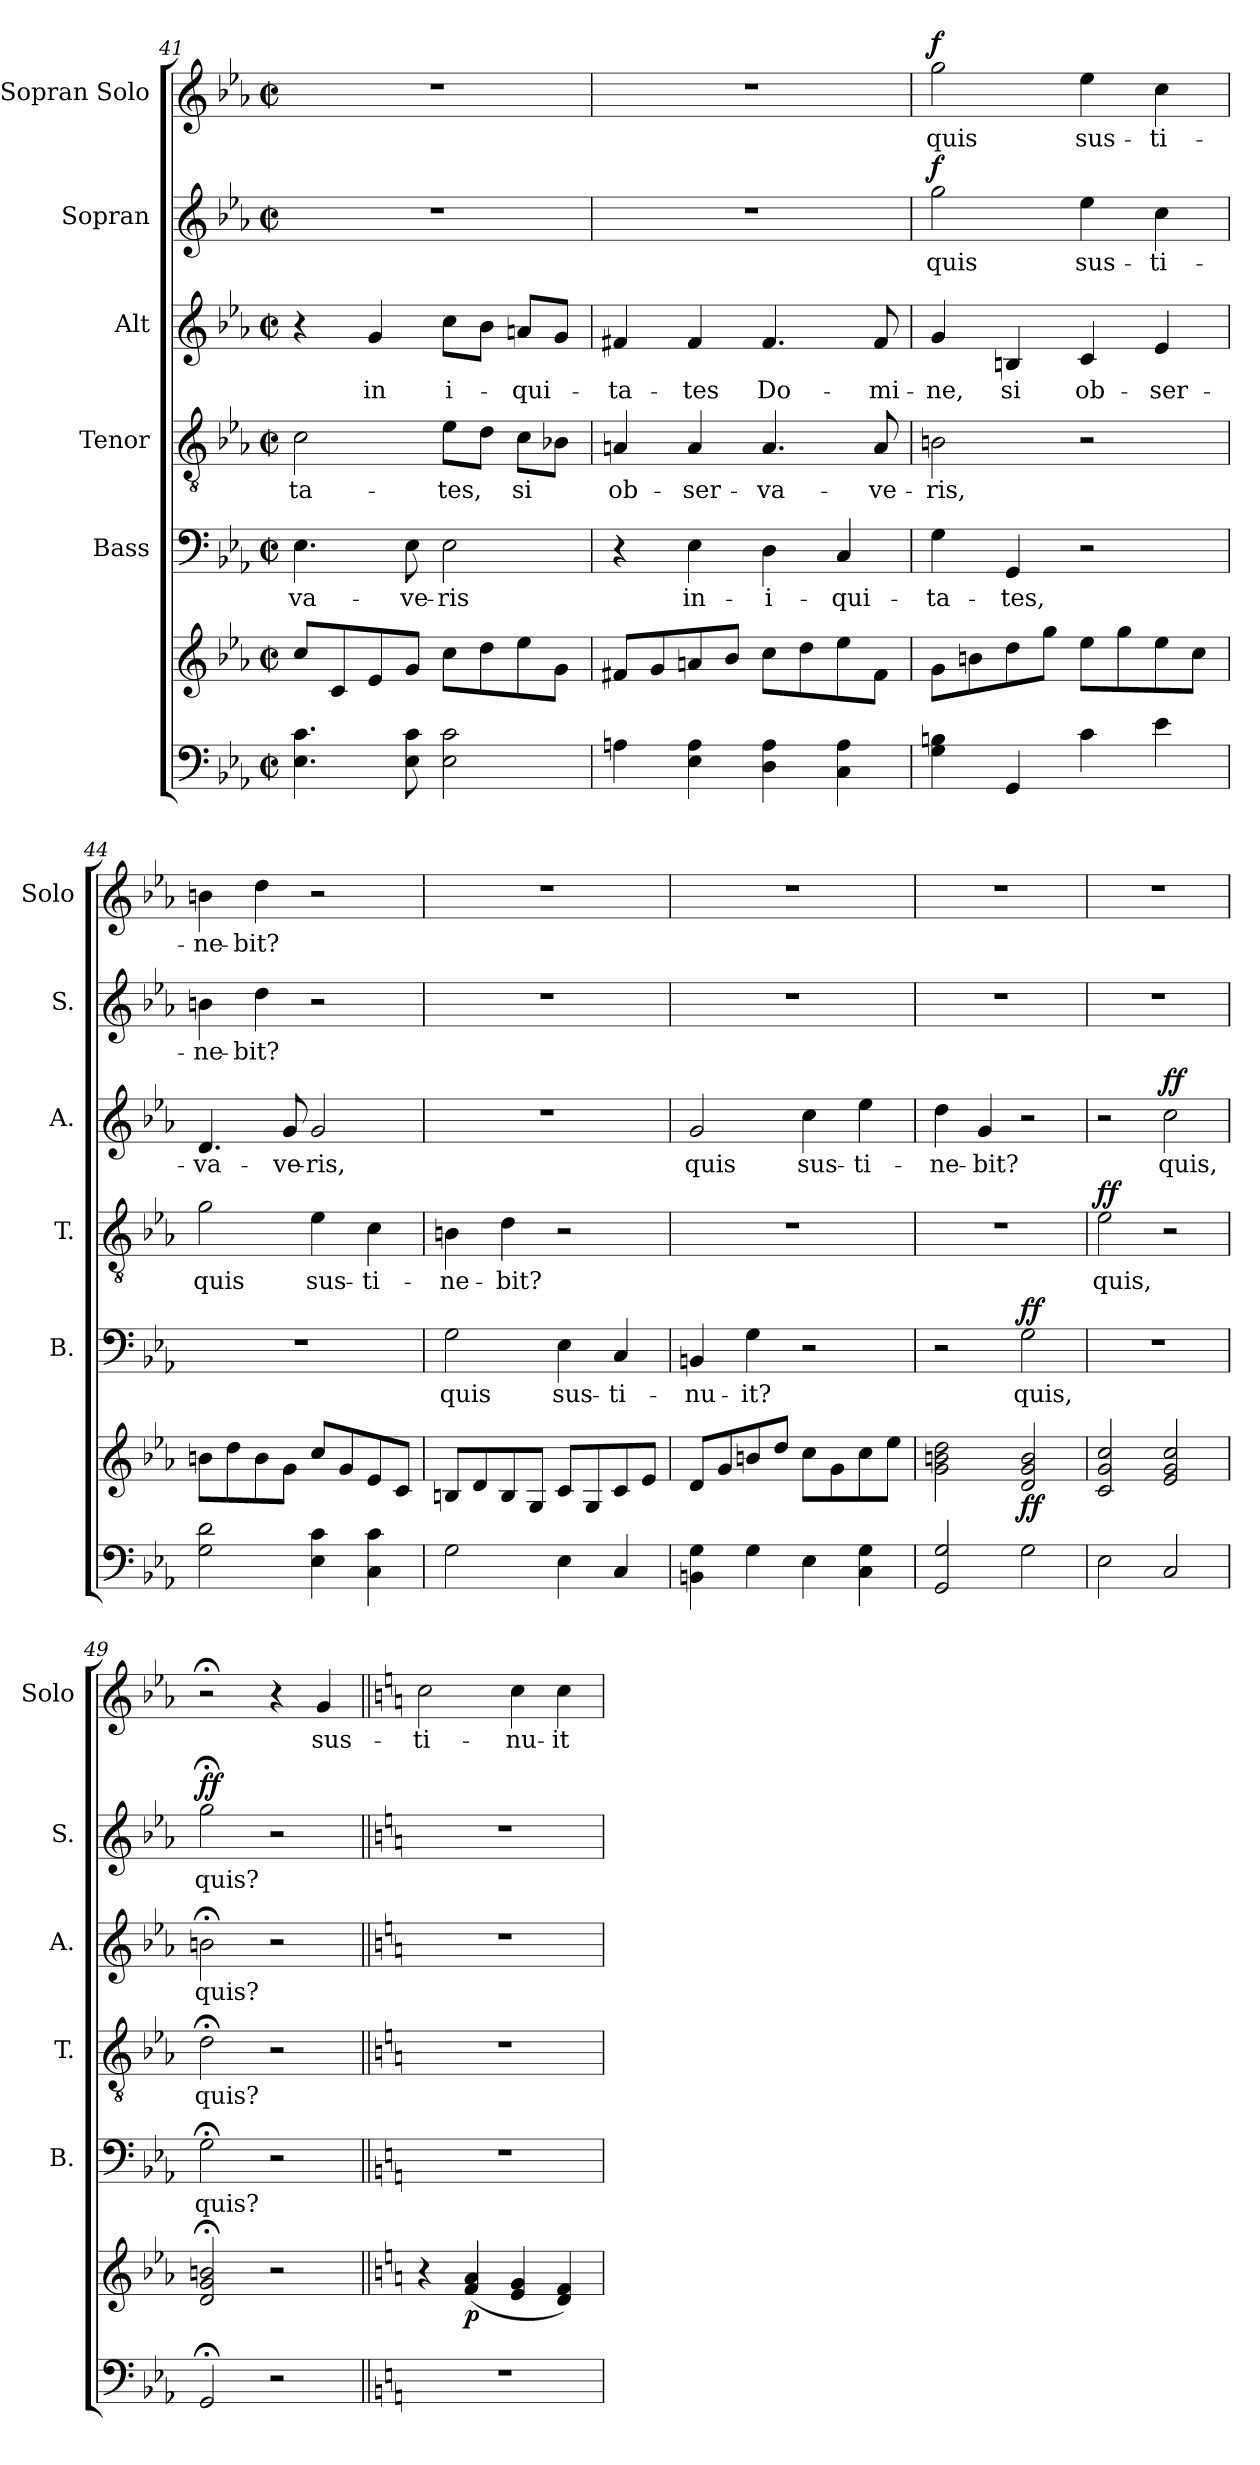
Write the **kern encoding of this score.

**kern	**kern	**dynam	**kern	**text	**dynam	**kern	**text	**dynam	**kern	**text	**dynam	**kern	**text	**dynam	**kern	**text	**dynam
*part6	*part6	*part6	*part5	*part5	*part5	*part4	*part4	*part4	*part3	*part3	*part3	*part2	*part2	*part2	*part1	*part1	*part1
*staff7	*staff6	*staff6/7	*staff5	*staff5	*staff5	*staff4	*staff4	*staff4	*staff3	*staff3	*staff3	*staff2	*staff2	*staff2	*staff1	*staff1	*staff1
*	*	*	*I"Bass	*	*	*I"Tenor	*	*	*I"Alt	*	*	*I"Sopran	*	*	*I"Sopran Solo	*	*
*	*	*	*I'B.	*	*	*I'T.	*	*	*I'A.	*	*	*I'S.	*	*	*I'Solo	*	*
!!LO:PB:g=z
*clefF4	*clefG2	*	*clefF4	*	*	*clefGv2	*	*	*clefG2	*	*	*clefG2	*	*	*clefG2	*	*
*k[b-e-a-]	*k[b-e-a-]	*	*k[b-e-a-]	*	*	*k[b-e-a-]	*	*	*k[b-e-a-]	*	*	*k[b-e-a-]	*	*	*k[b-e-a-]	*	*
*E-:	*E-:	*	*E-:	*	*	*E-:	*	*	*E-:	*	*	*E-:	*	*	*E-:	*	*
*M2/2	*M2/2	*	*M2/2	*	*	*M2/2	*	*	*M2/2	*	*	*M2/2	*	*	*M2/2	*	*
*met(c|)	*met(c|)	*	*met(c|)	*	*	*met(c|)	*	*	*met(c|)	*	*	*met(c|)	*	*	*met(c|)	*	*
=41	=41	=41	=41	=41	=41	=41	=41	=41	=41	=41	=41	=41	=41	=41	=41	=41	=41
!	!	!	!	!LO:LY:b	!	!	!LO:LY:b	!	!	!	!	!	!	!	!	!	!
4.E-\ 4.c\	8cc/L	.	4.E-\	-va-	.	2c\	-ta-	.	4r	.	.	1r	.	.	1r	.	.
.	8c/	.	.	.	.	.	.	.	.	.	.	.	.	.	.	.	.
!	!	!	!	!	!	!	!	!	!	!LO:LY:b	!	!	!	!	!	!	!
.	8e-/	.	.	.	.	.	.	.	4g/	in	.	.	.	.	.	.	.
!	!	!	!	!LO:LY:b	!	!	!	!	!	!	!	!	!	!	!	!	!
8E-\ 8c\	8g/J	.	8E-\	-ve-	.	.	.	.	.	.	.	.	.	.	.	.	.
!	!	!	!	!LO:LY:b	!	!	!LO:LY:b	!	!	!LO:LY:b	!	!	!	!	!	!	!
2E-\ 2c\	8cc\L	.	2E-\	-ris	.	8e-\L	-tes,	.	8cc\L	i-	.	.	.	.	.	.	.
.	8dd\	.	.	.	.	8d\J	.	.	8b-\J	.	.	.	.	.	.	.	.
!	!	!	!	!	!	!	!LO:LY:b	!	!	!LO:LY:b	!	!	!	!	!	!	!
.	8ee-\	.	.	.	.	8c\L	si	.	8an/L	-qui-	.	.	.	.	.	.	.
.	8g\J	.	.	.	.	8B-X\J	.	.	8g/J	.	.	.	.	.	.	.	.
=42	=42	=42	=42	=42	=42	=42	=42	=42	=42	=42	=42	=42	=42	=42	=42	=42	=42
!	!	!	!	!	!	!	!LO:LY:b	!	!	!LO:LY:b	!	!	!	!	!	!	!
4An\	8f#X/L	.	4r	.	.	4An/	ob-	.	4f#X/	-ta-	.	1r	.	.	1r	.	.
.	8g/	.	.	.	.	.	.	.	.	.	.	.	.	.	.	.	.
!	!	!	!	!LO:LY:b	!	!	!LO:LY:b	!	!	!LO:LY:b	!	!	!	!	!	!	!
4E-\ 4A\	8an/	.	4E-\	in-	.	4A/	-ser-	.	4f#/	-tes	.	.	.	.	.	.	.
.	8b-/J	.	.	.	.	.	.	.	.	.	.	.	.	.	.	.	.
!	!	!	!	!LO:LY:b	!	!	!LO:LY:b	!	!	!LO:LY:b	!	!	!	!	!	!	!
4D\ 4A\	8cc\L	.	4D\	-i-	.	4.A/	-va-	.	4.f#/	Do-	.	.	.	.	.	.	.
.	8dd\	.	.	.	.	.	.	.	.	.	.	.	.	.	.	.	.
!	!	!	!	!LO:LY:b	!	!	!	!	!	!	!	!	!	!	!	!	!
4C\ 4A\	8ee-\	.	4C/	-qui-	.	.	.	.	.	.	.	.	.	.	.	.	.
!	!	!	!	!	!	!	!LO:LY:b	!	!	!LO:LY:b	!	!	!	!	!	!	!
.	8f#\J	.	.	.	.	8A/	-ve-	.	8f#/	-mi-	.	.	.	.	.	.	.
=43	=43	=43	=43	=43	=43	=43	=43	=43	=43	=43	=43	=43	=43	=43	=43	=43	=43
!	!	!	!	!LO:LY:b	!	!	!LO:LY:b	!	!	!LO:LY:b	!	!	!LO:LY:b	!LO:DY:a	!	!LO:LY:b	!LO:DY:a
4G\ 4Bn\	8g\L	.	4G\	-ta-	.	2Bn\	-ris,	.	4g/	-ne,	.	2gg\	quis	f	2gg\	quis	f
.	8bn\	.	.	.	.	.	.	.	.	.	.	.	.	.	.	.	.
!	!	!	!	!LO:LY:b	!	!	!	!	!	!LO:LY:b	!	!	!	!	!	!	!
4GG/	8dd\	.	4GG/	-tes,	.	.	.	.	4Bn/	si	.	.	.	.	.	.	.
.	8gg\J	.	.	.	.	.	.	.	.	.	.	.	.	.	.	.	.
!	!	!	!	!	!	!	!	!	!	!LO:LY:b	!	!	!LO:LY:b	!	!	!LO:LY:b	!
4c\	8ee-\L	.	2r	.	.	2r	.	.	4c/	ob-	.	4ee-\	sus-	.	4ee-\	sus-	.
.	8gg\	.	.	.	.	.	.	.	.	.	.	.	.	.	.	.	.
!	!	!	!	!	!	!	!	!	!	!LO:LY:b	!	!	!LO:LY:b	!	!	!LO:LY:b	!
4e-\	8ee-\	.	.	.	.	.	.	.	4e-/	-ser-	.	4cc\	-ti-	.	4cc\	-ti-	.
.	8cc\J	.	.	.	.	.	.	.	.	.	.	.	.	.	.	.	.
=44	=44	=44	=44	=44	=44	=44	=44	=44	=44	=44	=44	=44	=44	=44	=44	=44	=44
!	!	!	!	!	!	!	!LO:LY:b	!	!	!LO:LY:b	!	!	!LO:LY:b	!	!	!LO:LY:b	!
2G\ 2d\	8bn\L	.	1r	.	.	2g\	quis	.	4.d/	-va-	.	4bn\	-ne-	.	4bn\	-ne-	.
.	8dd\	.	.	.	.	.	.	.	.	.	.	.	.	.	.	.	.
!	!	!	!	!	!	!	!	!	!	!	!	!	!LO:LY:b	!	!	!LO:LY:b	!
.	8b\	.	.	.	.	.	.	.	.	.	.	4dd\	-bit?	.	4dd\	-bit?	.
!	!	!	!	!	!	!	!	!	!	!LO:LY:b	!	!	!	!	!	!	!
.	8g\J	.	.	.	.	.	.	.	8g/	-ve-	.	.	.	.	.	.	.
!	!	!	!	!	!	!	!LO:LY:b	!	!	!LO:LY:b	!	!	!	!	!	!	!
4E-\ 4c\	8cc/L	.	.	.	.	4e-\	sus-	.	2g/	-ris,	.	2r	.	.	2r	.	.
.	8g/	.	.	.	.	.	.	.	.	.	.	.	.	.	.	.	.
!	!	!	!	!	!	!	!LO:LY:b	!	!	!	!	!	!	!	!	!	!
4C\ 4c\	8e-/	.	.	.	.	4c\	-ti-	.	.	.	.	.	.	.	.	.	.
.	8c/J	.	.	.	.	.	.	.	.	.	.	.	.	.	.	.	.
=45	=45	=45	=45	=45	=45	=45	=45	=45	=45	=45	=45	=45	=45	=45	=45	=45	=45
!	!	!	!	!LO:LY:b	!	!	!LO:LY:b	!	!	!	!	!	!	!	!	!	!
2G\	8Bn/L	.	2G\	quis	.	4Bn\	-ne-	.	1r	.	.	1r	.	.	1r	.	.
.	8d/	.	.	.	.	.	.	.	.	.	.	.	.	.	.	.	.
!	!	!	!	!	!	!	!LO:LY:b	!	!	!	!	!	!	!	!	!	!
.	8B/	.	.	.	.	4d\	-bit?	.	.	.	.	.	.	.	.	.	.
.	8G/J	.	.	.	.	.	.	.	.	.	.	.	.	.	.	.	.
!	!	!	!	!LO:LY:b	!	!	!	!	!	!	!	!	!	!	!	!	!
4E-\	8c/L	.	4E-\	sus-	.	2r	.	.	.	.	.	.	.	.	.	.	.
.	8G/	.	.	.	.	.	.	.	.	.	.	.	.	.	.	.	.
!	!	!	!	!LO:LY:b	!	!	!	!	!	!	!	!	!	!	!	!	!
4C/	8c/	.	4C/	-ti-	.	.	.	.	.	.	.	.	.	.	.	.	.
.	8e-/J	.	.	.	.	.	.	.	.	.	.	.	.	.	.	.	.
!!LO:LB:g=z
=46	=46	=46	=46	=46	=46	=46	=46	=46	=46	=46	=46	=46	=46	=46	=46	=46	=46
!	!	!	!	!LO:LY:b	!	!	!	!	!	!LO:LY:b	!	!	!	!	!	!	!
4BBn\ 4G\	8d/L	.	4BBn/	-nu-	.	1r	.	.	2g/	quis	.	1r	.	.	1r	.	.
.	8g/	.	.	.	.	.	.	.	.	.	.	.	.	.	.	.	.
!	!	!	!	!LO:LY:b	!	!	!	!	!	!	!	!	!	!	!	!	!
4G\	8bn/	.	4G\	-it?	.	.	.	.	.	.	.	.	.	.	.	.	.
.	8dd/J	.	.	.	.	.	.	.	.	.	.	.	.	.	.	.	.
!	!	!	!	!	!	!	!	!	!	!LO:LY:b	!	!	!	!	!	!	!
4E-\	8cc\L	.	2r	.	.	.	.	.	4cc\	sus-	.	.	.	.	.	.	.
.	8g\	.	.	.	.	.	.	.	.	.	.	.	.	.	.	.	.
!	!	!	!	!	!	!	!	!	!	!LO:LY:b	!	!	!	!	!	!	!
4C\ 4G\	8cc\	.	.	.	.	.	.	.	4ee-\	-ti-	.	.	.	.	.	.	.
.	8ee-\J	.	.	.	.	.	.	.	.	.	.	.	.	.	.	.	.
=47	=47	=47	=47	=47	=47	=47	=47	=47	=47	=47	=47	=47	=47	=47	=47	=47	=47
!	!	!	!	!	!	!	!	!	!	!LO:LY:b	!	!	!	!	!	!	!
2GG/ 2G/	2g\ 2bn\ 2dd\	.	2r	.	.	1r	.	.	4dd\	-ne-	.	1r	.	.	1r	.	.
!	!	!	!	!	!	!	!	!	!	!LO:LY:b	!	!	!	!	!	!	!
.	.	.	.	.	.	.	.	.	4g/	-bit?	.	.	.	.	.	.	.
!	!	!LO:DY:b	!	!LO:LY:b	!LO:DY:a	!	!	!	!	!	!	!	!	!	!	!	!
2G\	2d/ 2g/ 2b/	ff	2G\	quis,	ff	.	.	.	2r	.	.	.	.	.	.	.	.
=48	=48	=48	=48	=48	=48	=48	=48	=48	=48	=48	=48	=48	=48	=48	=48	=48	=48
!	!	!	!	!	!	!	!LO:LY:b	!LO:DY:a	!	!	!	!	!	!	!	!	!
2E-\	2c/ 2g/ 2cc/	.	1r	.	.	2e-\	quis,	ff	2r	.	.	1r	.	.	1r	.	.
!	!	!	!	!	!	!	!	!	!	!LO:LY:b	!LO:DY:a	!	!	!	!	!	!
2C/	2e-/ 2g/ 2cc/	.	.	.	.	2r	.	.	2cc\	quis,	ff	.	.	.	.	.	.
=49	=49	=49	=49	=49	=49	=49	=49	=49	=49	=49	=49	=49	=49	=49	=49	=49	=49
!	!	!	!	!LO:LY:b	!	!	!LO:LY:b	!	!	!LO:LY:b	!	!	!LO:LY:b	!LO:DY:a	!	!	!
2GG;</	2d/;< 2g/;< 2bn/;<	.	2G;<\	quis?	.	2d;<\	quis?	.	2bn;<\	quis?	.	2gg;<\	quis?	ff	2r;<	.	.
2r	2r	.	2r	.	.	2r	.	.	2r	.	.	2r	.	.	4r	.	.
!	!	!	!	!	!	!	!	!	!	!	!	!	!	!	!	!LO:LY:b	!
.	.	.	.	.	.	.	.	.	.	.	.	.	.	.	4g/	sus-	.
=50||	=50||	=50||	=50||	=50||	=50||	=50||	=50||	=50||	=50||	=50||	=50||	=50||	=50||	=50||	=50||	=50||	=50||
*k[]	*k[]	*	*k[]	*	*	*k[]	*	*	*k[]	*	*	*k[]	*	*	*k[]	*	*
*C:	*C:	*	*C:	*	*	*C:	*	*	*C:	*	*	*C:	*	*	*C:	*	*
!	!	!	!	!	!	!	!	!	!	!	!	!	!	!	!	!LO:LY:b	!
1r	4r	.	1r	.	.	1r	.	.	1r	.	.	1r	.	.	2cc\	-ti-	.
!	!	!LO:DY:b	!	!	!	!	!	!	!	!	!	!	!	!	!	!	!
.	(<4f/ 4a/	p	.	.	.	.	.	.	.	.	.	.	.	.	.	.	.
!	!	!	!	!	!	!	!	!	!	!	!	!	!	!	!	!LO:LY:b	!
.	4e/ 4g/	.	.	.	.	.	.	.	.	.	.	.	.	.	4cc\	-nu-	.
!	!	!	!	!	!	!	!	!	!	!	!	!	!	!	!	!LO:LY:b	!
.	4d/ 4f/)	.	.	.	.	.	.	.	.	.	.	.	.	.	4cc\	-it	.
=	=	=	=	=	=	=	=	=	=	=	=	=	=	=	=	=	=
*-	*-	*-	*-	*-	*-	*-	*-	*-	*-	*-	*-	*-	*-	*-	*-	*-	*-
